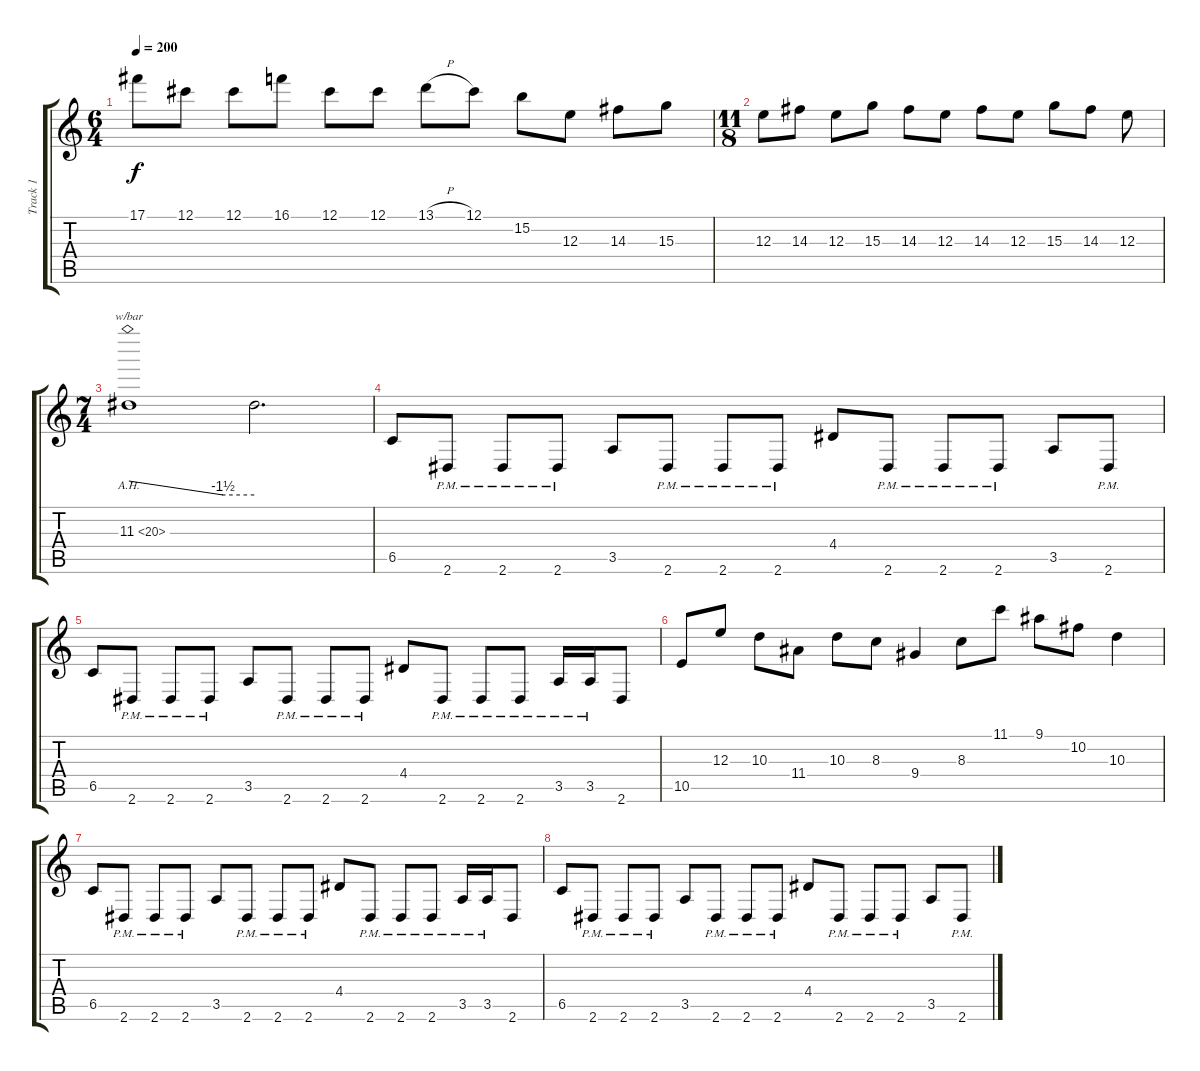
\track ("Track 1" "Track 1") {instrument distortionguitar}
\staff {score tabs}
\tuning (Db4 Ab3 E3 B2 Gb2 Db2) {hide}
\ts (6 4)
\tempo 200
\clef g2
\ks c
17.1.8{dy f} 12.1.8 12.1.8 16.1.8 12.1.8 12.1.8 13.1{h}.8 12.1.8 15.2.8 12.3.8 14.3.8 15.3.8 |
\ts (11 8)
12.3.8 14.3.8 12.3.8 15.3.8 14.3.8 12.3.8 14.3.8 12.3.8 15.3.8 14.3.8 12.3.8 |
\ts (7 4)
11.3{ah 9}.1{tbe (custom default 0 0 45 -6 60 -6)} 11.3{t}.2{d} |
6.5.8 2.6{pm}.8 2.6{pm}.8 2.6{pm}.8 3.5.8 2.6{pm}.8 2.6{pm}.8 2.6{pm}.8 4.4.8 2.6{pm}.8 2.6{pm}.8 2.6{pm}.8 3.5.8 2.6{pm}.8 |
6.5.8 2.6{pm}.8 2.6{pm}.8 2.6{pm}.8 3.5.8 2.6{pm}.8 2.6{pm}.8 2.6{pm}.8 4.4.8 2.6{pm}.8 2.6{pm}.8 2.6{pm}.8 3.5{pm}.16 3.5{pm}.16 2.6.8 |
10.5.8 12.3.8 10.3.8 11.4.8 10.3.8 8.3.8 9.4.4 8.3.8 11.1.8 9.1.8 10.2.8 10.3.4 |
6.5.8 2.6{pm}.8 2.6{pm}.8 2.6{pm}.8 3.5.8 2.6{pm}.8 2.6{pm}.8 2.6{pm}.8 4.4.8 2.6{pm}.8 2.6{pm}.8 2.6{pm}.8 3.5{pm}.16 3.5{pm}.16 2.6.8 |
6.5.8 2.6{pm}.8 2.6{pm}.8 2.6{pm}.8 3.5.8 2.6{pm}.8 2.6{pm}.8 2.6{pm}.8 4.4.8 2.6{pm}.8 2.6{pm}.8 2.6{pm}.8 3.5.8 2.6{pm}.8
